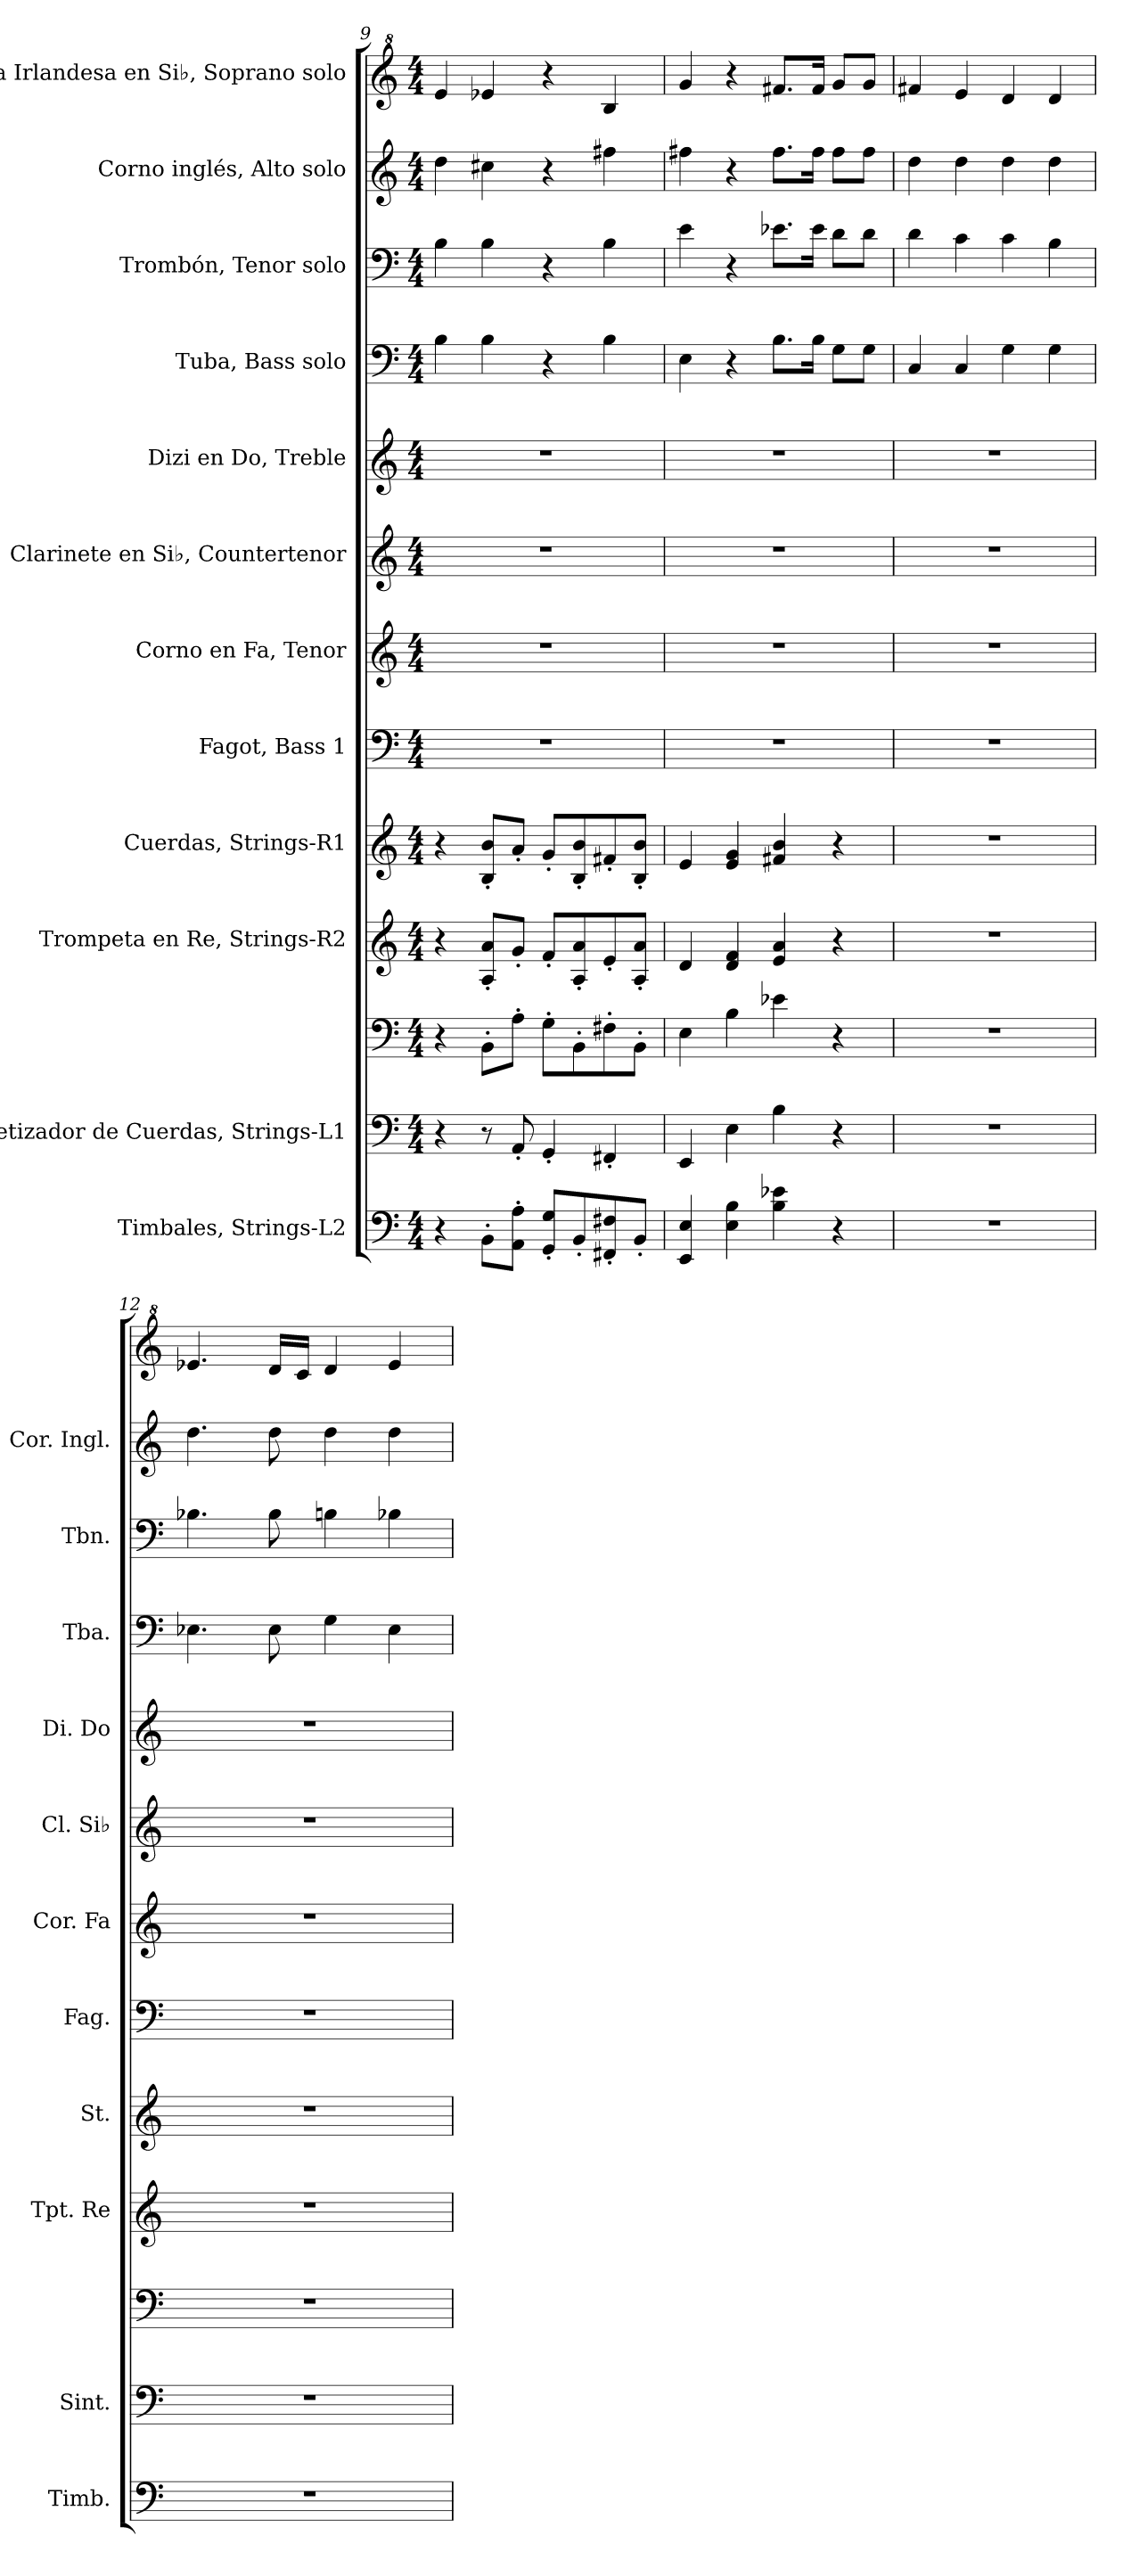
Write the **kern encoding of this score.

**kern	**kern	**kern	**kern	**kern	**kern	**kern	**kern	**kern	**kern	**kern	**kern	**kern
*part12	*part11	*part11	*part10	*part9	*part8	*part7	*part6	*part5	*part4	*part3	*part2	*part1
*staff13	*staff12	*staff11	*staff10	*staff9	*staff8	*staff7	*staff6	*staff5	*staff4	*staff3	*staff2	*staff1
*I"Timbales, Strings-L2	*I"Sintetizador de Cuerdas, Strings-L1	*	*I"Trompeta en Re, Strings-R2	*I"Cuerdas, Strings-R1	*I"Fagot, Bass 1	*I"Corno en Fa, Tenor	*I"Clarinete en Si♭, Countertenor	*I"Dizi en Do, Treble	*I"Tuba, Bass solo	*I"Trombón, Tenor solo	*I"Corno inglés, Alto solo	*I"Flauta Irlandesa en Si♭, Soprano solo
*I'Timb.	*I'Sint.	*	*I'Tpt. Re	*I'St.	*I'Fag.	*I'Cor. Fa	*I'Cl. Si♭	*I'Di. Do	*I'Tba.	*I'Tbn.	*I'Cor. Ingl.	*
!!LO:PB:g=z
*clefF4	*clefF4	*clefF4	*clefG2	*clefG2	*clefF4	*clefG2	*clefG2	*clefG2	*clefF4	*clefF4	*clefG2	*clefG^2
*	*	*	*ITrd-1c-2	*	*	*ITrd4c7	*ITrd1c2	*ITrd-7c-12	*	*	*ITrd4c7	*
*k[]	*k[]	*k[]	*k[f#c#]	*k[]	*k[]	*k[b-]	*k[b-e-]	*k[]	*k[]	*k[]	*k[b-]	*k[]
*M4/4	*M4/4	*M4/4	*M4/4	*M4/4	*M4/4	*M4/4	*M4/4	*M4/4	*M4/4	*M4/4	*M4/4	*M4/4
=9	=9	=9	=9	=9	=9	=9	=9	=9	=9	=9	=9	=9
4r	4r	4r	4r	4r	1r	1r	1r	1r	4B\	4B\	4g\	4ee/
8BB'\L	8r	8BB'\L	8B/' 8b/'L	8B/' 8b/'L	.	.	.	.	4B\	4B\	4f#X\	4ee-X/
8AA\' 8A\'J	8AA'/	8A'\J	8a'/J	8a'/J	.	.	.	.	.	.	.	.
8GG/' 8G/'L	4GG'/	8G'\L	8g'/L	8g'/L	.	.	.	.	4r	4r	4r	4r
8BB'/	.	8BB'\	8B/' 8b/'	8B/' 8b/'	.	.	.	.	.	.	.	.
*	*	*	*	*	*	*	*	*	*	*	*	*MM90
8FF#X/' 8F#X/'	4FF#X'/	8F#X'\	8f#'/	8f#X'/	.	.	.	.	4B\	4B\	4bn\	4b/
8BB'/J	.	8BB'\J	8B/' 8b/'J	8B/' 8b/'J	.	.	.	.	.	.	.	.
=10	=10	=10	=10	=10	=10	=10	=10	=10	=10	=10	=10	=10
*	*	*	*	*	*	*	*	*	*	*	*	*MM100
4EE/ 4E/	4EE/	4E\	4e/	4e/	1r	1r	1r	1r	4E\	4e\	4bn\	4gg/
4E\ 4B\	4E\	4B\	4e/ 4g/	4e/ 4g/	.	.	.	.	4r	4r	4r	4r
4B\ 4e-X\	4B\	4e-X\	4f#/ 4b/	4f#X/ 4b/	.	.	.	.	8.B\L	8.e-X\L	8.b\L	8.ff#X/L
.	.	.	.	.	.	.	.	.	16B\Jk	16e-\Jk	16b\Jk	16ff#/Jk
4r	4r	4r	4r	4r	.	.	.	.	8G\L	8d\L	8b\L	8gg/L
.	.	.	.	.	.	.	.	.	8G\J	8d\J	8b\J	8gg/J
=11	=11	=11	=11	=11	=11	=11	=11	=11	=11	=11	=11	=11
1r	1r	1r	1r	1r	1r	1r	1r	1r	4C/	4d\	4g\	4ff#X/
.	.	.	.	.	.	.	.	.	4C/	4c\	4g\	4ee/
.	.	.	.	.	.	.	.	.	4G\	4c\	4g\	4dd/
.	.	.	.	.	.	.	.	.	4G\	4B\	4g\	4dd/
=12	=12	=12	=12	=12	=12	=12	=12	=12	=12	=12	=12	=12
1r	1r	1r	1r	1r	1r	1r	1r	1r	4.E-X\	4.B-X\	4.g\	4.ee-X/
.	.	.	.	.	.	.	.	.	8E-\	8B-\	8g\	16dd/LL
.	.	.	.	.	.	.	.	.	.	.	.	16cc/JJ
*	*	*	*	*	*	*	*	*	*	*	*	*MM95
.	.	.	.	.	.	.	.	.	4G\	4Bn\	4g\	4dd/
.	.	.	.	.	.	.	.	.	4E-\	4B-X\	4g\	4ee-/
=	=	=	=	=	=	=	=	=	=	=	=	=
*-	*-	*-	*-	*-	*-	*-	*-	*-	*-	*-	*-	*-
